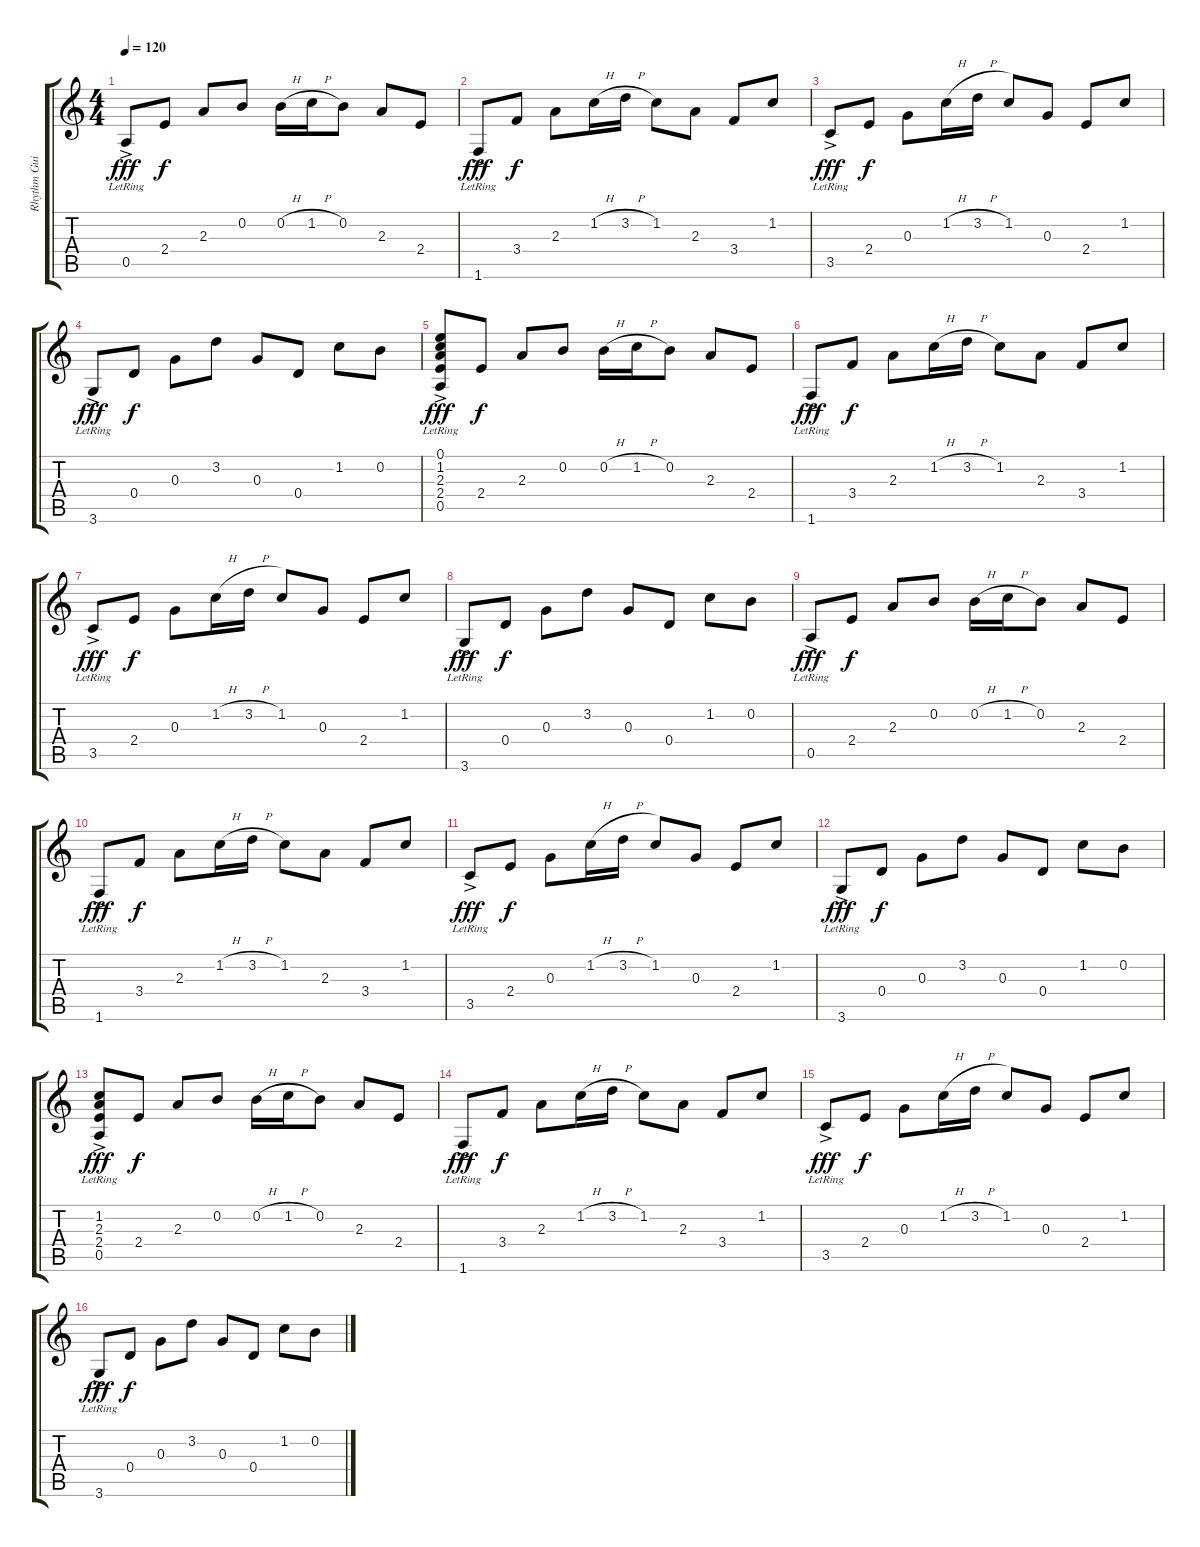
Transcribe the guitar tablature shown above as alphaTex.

\track ("Rhythm Guitar" "Rhythm Gui") {instrument electricguitarclean}
\staff {score tabs}
\tuning (E4 B3 G3 D3 A2 E2) {hide}
\ts (4 4)
\tempo 120
\clef g2
\ks c
0.5{ac lr}.8{dy fff instrument electricguitarclean} 2.4.8{dy f} 2.3.8 0.2.8 0.2{h}.16 1.2{h}.16 0.2.8 2.3.8 2.4.8 |
1.6{ac lr}.8{dy fff} 3.4.8{dy f} 2.3.8 1.2{h}.16 3.2{h}.16 1.2.8 2.3.8 3.4.8 1.2.8 |
3.5{ac lr}.8{dy fff} 2.4.8{dy f} 0.3.8 1.2{h}.16 3.2{h}.16 1.2.8 0.3.8 2.4.8 1.2.8 |
3.6{ac lr}.8{dy fff} 0.4.8{dy f} 0.3.8 3.2.8 0.3.8 0.4.8 1.2.8 0.2.8 |
(0.1{lr} 1.2{lr} 2.3{lr} 2.4{lr} 0.5{ac lr}).8{dy fff} 2.4.8{dy f} 2.3.8 0.2.8 0.2{h}.16 1.2{h}.16 0.2.8 2.3.8 2.4.8 |
1.6{ac lr}.8{dy fff} 3.4.8{dy f} 2.3.8 1.2{h}.16 3.2{h}.16 1.2.8 2.3.8 3.4.8 1.2.8 |
3.5{ac lr}.8{dy fff} 2.4.8{dy f} 0.3.8 1.2{h}.16 3.2{h}.16 1.2.8 0.3.8 2.4.8 1.2.8 |
3.6{ac lr}.8{dy fff} 0.4.8{dy f} 0.3.8 3.2.8 0.3.8 0.4.8 1.2.8 0.2.8 |
0.5{ac lr}.8{dy fff} 2.4.8{dy f} 2.3.8 0.2.8 0.2{h}.16 1.2{h}.16 0.2.8 2.3.8 2.4.8 |
1.6{ac lr}.8{dy fff} 3.4.8{dy f} 2.3.8 1.2{h}.16 3.2{h}.16 1.2.8 2.3.8 3.4.8 1.2.8 |
3.5{ac lr}.8{dy fff} 2.4.8{dy f} 0.3.8 1.2{h}.16 3.2{h}.16 1.2.8 0.3.8 2.4.8 1.2.8 |
3.6{ac lr}.8{dy fff} 0.4.8{dy f} 0.3.8 3.2.8 0.3.8 0.4.8 1.2.8 0.2.8 |
(1.2{lr} 2.3{lr} 2.4{lr} 0.5{ac lr}).8{dy fff} 2.4.8{dy f} 2.3.8 0.2.8 0.2{h}.16 1.2{h}.16 0.2.8 2.3.8 2.4.8 |
1.6{ac lr}.8{dy fff} 3.4.8{dy f} 2.3.8 1.2{h}.16 3.2{h}.16 1.2.8 2.3.8 3.4.8 1.2.8 |
3.5{ac lr}.8{dy fff} 2.4.8{dy f} 0.3.8 1.2{h}.16 3.2{h}.16 1.2.8 0.3.8 2.4.8 1.2.8 |
3.6{ac lr}.8{dy fff} 0.4.8{dy f} 0.3.8 3.2.8 0.3.8 0.4.8 1.2.8 0.2.8
